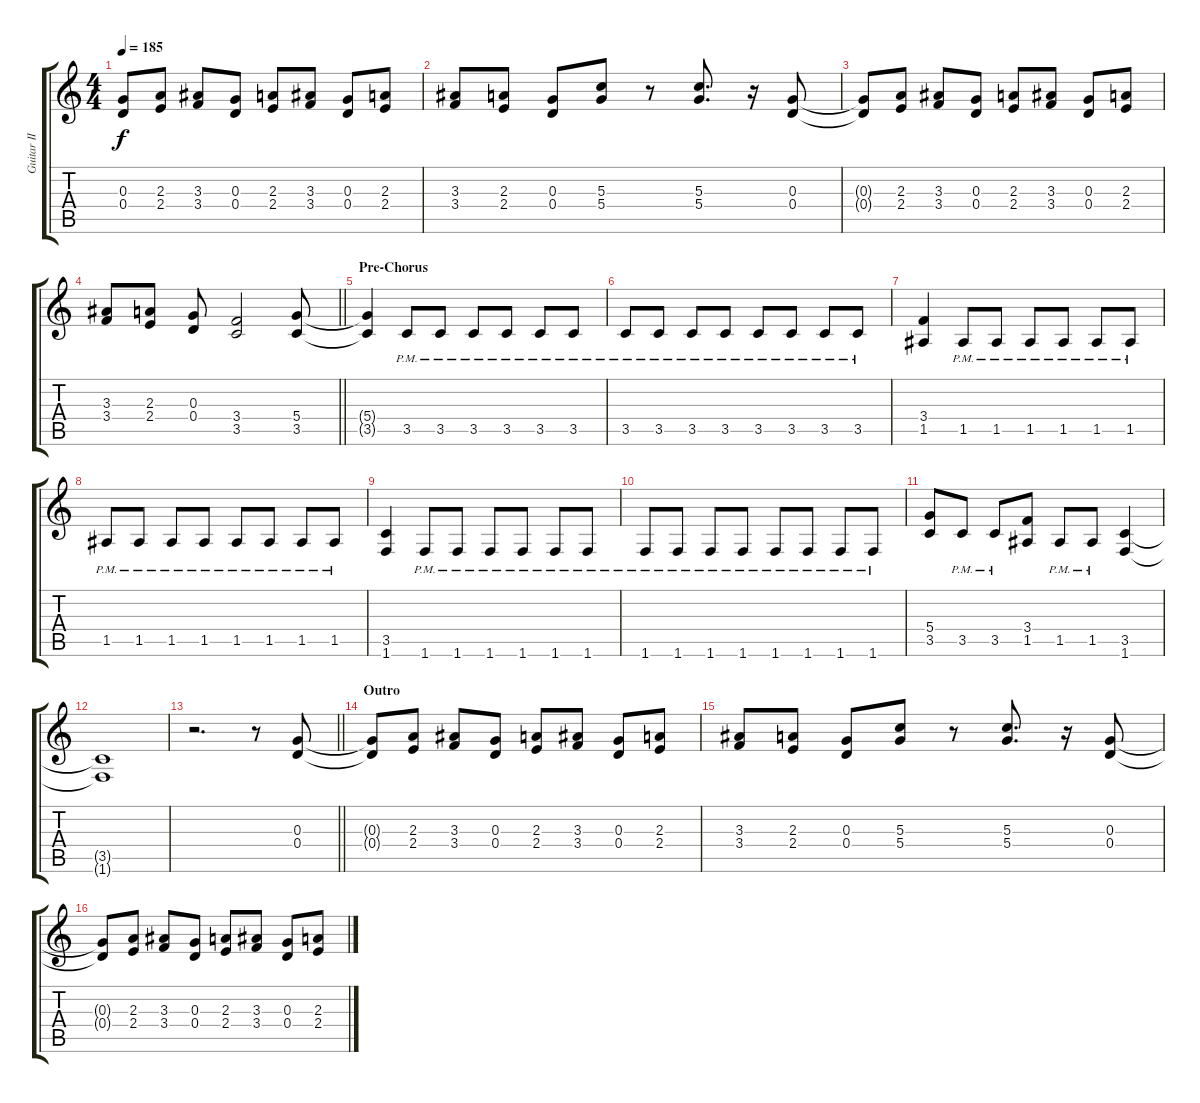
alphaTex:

\track ("Guitar II" "Guitar II") {instrument overdrivenguitar}
\staff {score tabs}
\tuning (E4 B3 G3 D3 A2 E2) {hide}
\ts (4 4)
\tempo 185
\clef g2
\ks c
(0.3{t} 0.4{t}).8{dy f} (2.3 2.4).8 (3.3 3.4).8 (0.3 0.4).8 (2.3 2.4).8 (3.3 3.4).8 (0.3 0.4).8 (2.3 2.4).8 |
(3.3 3.4).8 (2.3 2.4).8 (0.3 0.4).8 (5.3 5.4).8 r.8 (5.3 5.4).8{d} r.16 (0.3 0.4).8 |
(0.3{t} 0.4{t}).8 (2.3 2.4).8 (3.3 3.4).8 (0.3 0.4).8 (2.3 2.4).8 (3.3 3.4).8 (0.3 0.4).8 (2.3 2.4).8 |
\barLineRight lightlight
(3.3 3.4).8 (2.3 2.4).8 (0.3 0.4).8 (3.4 3.5).2 (5.4 3.5).8 |
\section ("" "Pre-Chorus")
(5.4{t} 3.5{t}).4 3.5{pm}.8 3.5{pm}.8 3.5{pm}.8 3.5{pm}.8 3.5{pm}.8 3.5{pm}.8 |
3.5{pm}.8 3.5{pm}.8 3.5{pm}.8 3.5{pm}.8 3.5{pm}.8 3.5{pm}.8 3.5{pm}.8 3.5{pm}.8 |
(3.4 1.5).4 1.5{pm}.8 1.5{pm}.8 1.5{pm}.8 1.5{pm}.8 1.5{pm}.8 1.5{pm}.8 |
1.5{pm}.8 1.5{pm}.8 1.5{pm}.8 1.5{pm}.8 1.5{pm}.8 1.5{pm}.8 1.5{pm}.8 1.5{pm}.8 |
(3.5 1.6).4 1.6{pm}.8 1.6{pm}.8 1.6{pm}.8 1.6{pm}.8 1.6{pm}.8 1.6{pm}.8 |
1.6{pm}.8 1.6{pm}.8 1.6{pm}.8 1.6{pm}.8 1.6{pm}.8 1.6{pm}.8 1.6{pm}.8 1.6{pm}.8 |
(5.4 3.5).8 3.5{pm}.8 3.5{pm}.8 (3.4 1.5).8 1.5{pm}.8 1.5{pm}.8 (3.5 1.6).4 |
(3.5{t} 1.6{t}).1 |
\barLineRight lightlight
r.2{d} r.8 (0.3 0.4).8 |
\section ("" "Outro")
(0.3{t} 0.4{t}).8 (2.3 2.4).8 (3.3 3.4).8 (0.3 0.4).8 (2.3 2.4).8 (3.3 3.4).8 (0.3 0.4).8 (2.3 2.4).8 |
(3.3 3.4).8 (2.3 2.4).8 (0.3 0.4).8 (5.3 5.4).8 r.8 (5.3 5.4).8{d} r.16 (0.3 0.4).8 |
(0.3{t} 0.4{t}).8 (2.3 2.4).8 (3.3 3.4).8 (0.3 0.4).8 (2.3 2.4).8 (3.3 3.4).8 (0.3 0.4).8 (2.3 2.4).8
